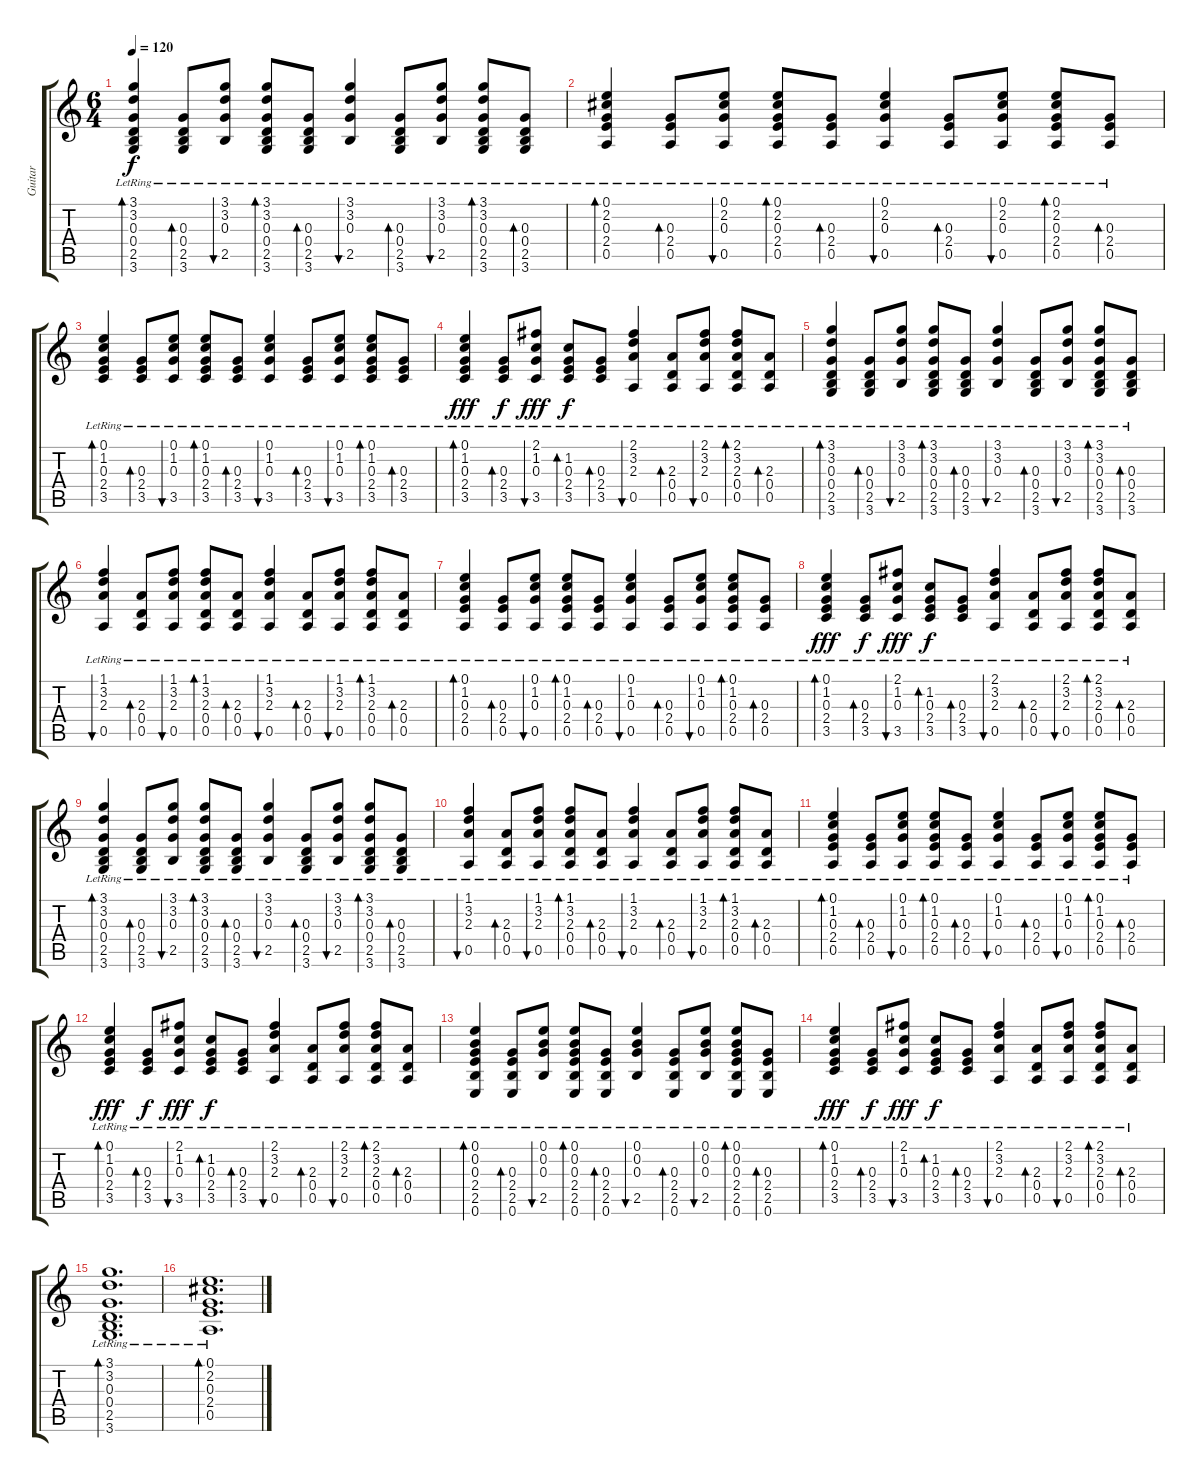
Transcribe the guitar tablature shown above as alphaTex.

\track ("Guitar" "Guitar") {instrument acousticguitarsteel}
\staff {score tabs}
\tuning (E4 B3 G3 D3 A2 E2) {hide}
\ts (6 4)
\tempo 120
\clef g2
\ks c
(3.1{lr} 3.2{lr} 0.3{lr} 0.4{lr} 2.5{lr} 3.6{lr}).4{bd 60 dy f} (0.3{lr} 0.4{lr} 2.5{lr} 3.6{lr}).8{bd 60} (3.1{lr} 3.2{lr} 0.3{lr} 2.5{lr}).8{bu 60} (3.1{lr} 3.2{lr} 0.3{lr} 0.4{lr} 2.5{lr} 3.6{lr}).8{bd 60} (0.3{lr} 0.4{lr} 2.5{lr} 3.6{lr}).8{bd 60} (3.1{lr} 3.2{lr} 0.3{lr} 2.5{lr}).4{bu 60} (0.3{lr} 0.4{lr} 2.5{lr} 3.6{lr}).8{bd 60} (3.1{lr} 3.2{lr} 0.3{lr} 2.5{lr}).8{bu 60} (3.1{lr} 3.2{lr} 0.3{lr} 0.4{lr} 2.5{lr} 3.6{lr}).8{bd 60} (0.3{lr} 0.4{lr} 2.5{lr} 3.6{lr}).8{bd 60} |
(0.1{lr} 2.2{lr} 0.3{lr} 2.4{lr} 0.5{lr}).4{bd 60} (0.3{lr} 2.4{lr} 0.5{lr}).8{bd 60} (0.1{lr} 2.2{lr} 0.3{lr} 0.5{lr}).8{bu 60} (0.1{lr} 2.2{lr} 0.3{lr} 2.4{lr} 0.5{lr}).8{bd 60} (0.3{lr} 2.4{lr} 0.5{lr}).8{bd 60} (0.1{lr} 2.2{lr} 0.3{lr} 0.5{lr}).4{bu 60} (0.3{lr} 2.4{lr} 0.5{lr}).8{bd 60} (0.1{lr} 2.2{lr} 0.3{lr} 0.5{lr}).8{bu 60} (0.1{lr} 2.2{lr} 0.3{lr} 2.4{lr} 0.5{lr}).8{bd 60} (0.3{lr} 2.4{lr} 0.5{lr}).8{bd 60} |
(0.1{lr} 1.2{lr} 0.3{lr} 2.4{lr} 3.5{lr}).4{bd 60} (0.3{lr} 2.4{lr} 3.5{lr}).8{bd 60} (0.1{lr} 1.2{lr} 0.3{lr} 3.5{lr}).8{bu 60} (0.1{lr} 1.2{lr} 0.3{lr} 2.4{lr} 3.5{lr}).8{bd 60} (0.3{lr} 2.4{lr} 3.5{lr}).8{bd 60} (0.1{lr} 1.2{lr} 0.3{lr} 3.5{lr}).4{bu 60} (0.3{lr} 2.4{lr} 3.5{lr}).8{bd 60} (0.1{lr} 1.2{lr} 0.3{lr} 3.5{lr}).8{bu 60} (0.1{lr} 1.2{lr} 0.3{lr} 2.4{lr} 3.5{lr}).8{bd 60} (0.3{lr} 2.4{lr} 3.5{lr}).8{bd 60} |
(0.1{lr} 1.2{lr} 0.3{lr} 2.4{lr} 3.5{lr}).4{bd 60 dy fff} (0.3{lr} 2.4{lr} 3.5{lr}).8{bd 60 dy f} (2.1{lr} 1.2{lr} 0.3{lr} 3.5{lr}).8{bu 60 dy fff} (1.2{lr} 0.3{lr} 2.4{lr} 3.5{lr}).8{bd 60 dy f} (0.3{lr} 2.4{lr} 3.5{lr}).8{bd 60} (2.1{lr} 3.2{lr} 2.3{lr} 0.5{lr}).4{bu 60} (2.3{lr} 0.4{lr} 0.5{lr}).8{bd 60} (2.1{lr} 3.2{lr} 2.3{lr} 0.5{lr}).8{bu 60} (2.1{lr} 3.2{lr} 2.3{lr} 0.4{lr} 0.5{lr}).8{bd 60} (2.3{lr} 0.4{lr} 0.5{lr}).8{bd 60} |
(3.1{lr} 3.2{lr} 0.3{lr} 0.4{lr} 2.5{lr} 3.6{lr}).4{bd 60} (0.3{lr} 0.4{lr} 2.5{lr} 3.6{lr}).8{bd 60} (3.1{lr} 3.2{lr} 0.3{lr} 2.5{lr}).8{bu 60} (3.1{lr} 3.2{lr} 0.3{lr} 0.4{lr} 2.5{lr} 3.6{lr}).8{bd 60} (0.3{lr} 0.4{lr} 2.5{lr} 3.6{lr}).8{bd 60} (3.1{lr} 3.2{lr} 0.3{lr} 2.5{lr}).4{bu 60} (0.3{lr} 0.4{lr} 2.5{lr} 3.6{lr}).8{bd 60} (3.1{lr} 3.2{lr} 0.3{lr} 2.5{lr}).8{bu 60} (3.1{lr} 3.2{lr} 0.3{lr} 0.4{lr} 2.5{lr} 3.6{lr}).8{bd 60} (0.3{lr} 0.4{lr} 2.5{lr} 3.6{lr}).8{bd 60} |
(1.1{lr} 3.2{lr} 2.3{lr} 0.5{lr}).4{bu 60} (2.3{lr} 0.4{lr} 0.5{lr}).8{bd 60} (1.1{lr} 3.2{lr} 2.3{lr} 0.5{lr}).8{bu 60} (1.1{lr} 3.2{lr} 2.3{lr} 0.4{lr} 0.5{lr}).8{bd 60} (2.3{lr} 0.4{lr} 0.5{lr}).8{bd 60} (1.1{lr} 3.2{lr} 2.3{lr} 0.5{lr}).4{bu 60} (2.3{lr} 0.4{lr} 0.5{lr}).8{bd 60} (1.1{lr} 3.2{lr} 2.3{lr} 0.5{lr}).8{bu 60} (1.1{lr} 3.2{lr} 2.3{lr} 0.4{lr} 0.5{lr}).8{bd 60} (2.3{lr} 0.4{lr} 0.5{lr}).8{bd 60} |
(0.1{lr} 1.2{lr} 0.3{lr} 2.4{lr} 0.5{lr}).4{bd 60} (0.3{lr} 2.4{lr} 0.5{lr}).8{bd 60} (0.1{lr} 1.2{lr} 0.3{lr} 0.5{lr}).8{bu 60} (0.1{lr} 1.2{lr} 0.3{lr} 2.4{lr} 0.5{lr}).8{bd 60} (0.3{lr} 2.4{lr} 0.5{lr}).8{bd 60} (0.1{lr} 1.2{lr} 0.3{lr} 0.5{lr}).4{bu 60} (0.3{lr} 2.4{lr} 0.5{lr}).8{bd 60} (0.1{lr} 1.2{lr} 0.3{lr} 0.5{lr}).8{bu 60} (0.1{lr} 1.2{lr} 0.3{lr} 2.4{lr} 0.5{lr}).8{bd 60} (0.3{lr} 2.4{lr} 0.5{lr}).8{bd 60} |
(0.1{lr} 1.2{lr} 0.3{lr} 2.4{lr} 3.5{lr}).4{bd 60 dy fff} (0.3{lr} 2.4{lr} 3.5{lr}).8{bd 60 dy f} (2.1{lr} 1.2{lr} 0.3{lr} 3.5{lr}).8{bu 60 dy fff} (1.2{lr} 0.3{lr} 2.4{lr} 3.5{lr}).8{bd 60 dy f} (0.3{lr} 2.4{lr} 3.5{lr}).8{bd 60} (2.1{lr} 3.2{lr} 2.3{lr} 0.5{lr}).4{bu 60} (2.3{lr} 0.4{lr} 0.5{lr}).8{bd 60} (2.1{lr} 3.2{lr} 2.3{lr} 0.5{lr}).8{bu 60} (2.1{lr} 3.2{lr} 2.3{lr} 0.4{lr} 0.5{lr}).8{bd 60} (2.3{lr} 0.4{lr} 0.5{lr}).8{bd 60} |
(3.1{lr} 3.2{lr} 0.3{lr} 0.4{lr} 2.5{lr} 3.6{lr}).4{bd 60} (0.3{lr} 0.4{lr} 2.5{lr} 3.6{lr}).8{bd 60} (3.1{lr} 3.2{lr} 0.3{lr} 2.5{lr}).8{bu 60} (3.1{lr} 3.2{lr} 0.3{lr} 0.4{lr} 2.5{lr} 3.6{lr}).8{bd 60} (0.3{lr} 0.4{lr} 2.5{lr} 3.6{lr}).8{bd 60} (3.1{lr} 3.2{lr} 0.3{lr} 2.5{lr}).4{bu 60} (0.3{lr} 0.4{lr} 2.5{lr} 3.6{lr}).8{bd 60} (3.1{lr} 3.2{lr} 0.3{lr} 2.5{lr}).8{bu 60} (3.1{lr} 3.2{lr} 0.3{lr} 0.4{lr} 2.5{lr} 3.6{lr}).8{bd 60} (0.3{lr} 0.4{lr} 2.5{lr} 3.6{lr}).8{bd 60} |
(1.1{lr} 3.2{lr} 2.3{lr} 0.5{lr}).4{bu 60} (2.3{lr} 0.4{lr} 0.5{lr}).8{bd 60} (1.1{lr} 3.2{lr} 2.3{lr} 0.5{lr}).8{bu 60} (1.1{lr} 3.2{lr} 2.3{lr} 0.4{lr} 0.5{lr}).8{bd 60} (2.3{lr} 0.4{lr} 0.5{lr}).8{bd 60} (1.1{lr} 3.2{lr} 2.3{lr} 0.5{lr}).4{bu 60} (2.3{lr} 0.4{lr} 0.5{lr}).8{bd 60} (1.1{lr} 3.2{lr} 2.3{lr} 0.5{lr}).8{bu 60} (1.1{lr} 3.2{lr} 2.3{lr} 0.4{lr} 0.5{lr}).8{bd 60} (2.3{lr} 0.4{lr} 0.5{lr}).8{bd 60} |
(0.1{lr} 1.2{lr} 0.3{lr} 2.4{lr} 0.5{lr}).4{bd 60} (0.3{lr} 2.4{lr} 0.5{lr}).8{bd 60} (0.1{lr} 1.2{lr} 0.3{lr} 0.5{lr}).8{bu 60} (0.1{lr} 1.2{lr} 0.3{lr} 2.4{lr} 0.5{lr}).8{bd 60} (0.3{lr} 2.4{lr} 0.5{lr}).8{bd 60} (0.1{lr} 1.2{lr} 0.3{lr} 0.5{lr}).4{bu 60} (0.3{lr} 2.4{lr} 0.5{lr}).8{bd 60} (0.1{lr} 1.2{lr} 0.3{lr} 0.5{lr}).8{bu 60} (0.1{lr} 1.2{lr} 0.3{lr} 2.4{lr} 0.5{lr}).8{bd 60} (0.3{lr} 2.4{lr} 0.5{lr}).8{bd 60} |
(0.1{lr} 1.2{lr} 0.3{lr} 2.4{lr} 3.5{lr}).4{bd 60 dy fff} (0.3{lr} 2.4{lr} 3.5{lr}).8{bd 60 dy f} (2.1{lr} 1.2{lr} 0.3{lr} 3.5{lr}).8{bu 60 dy fff} (1.2{lr} 0.3{lr} 2.4{lr} 3.5{lr}).8{bd 60 dy f} (0.3{lr} 2.4{lr} 3.5{lr}).8{bd 60} (2.1{lr} 3.2{lr} 2.3{lr} 0.5{lr}).4{bu 60} (2.3{lr} 0.4{lr} 0.5{lr}).8{bd 60} (2.1{lr} 3.2{lr} 2.3{lr} 0.5{lr}).8{bu 60} (2.1{lr} 3.2{lr} 2.3{lr} 0.4{lr} 0.5{lr}).8{bd 60} (2.3{lr} 0.4{lr} 0.5{lr}).8{bd 60} |
(0.1{lr} 0.2{lr} 0.3{lr} 2.4{lr} 2.5{lr} 0.6{lr}).4{bd 60} (0.3{lr} 2.4{lr} 2.5{lr} 0.6{lr}).8{bd 60} (0.1{lr} 0.2{lr} 0.3{lr} 2.5{lr}).8{bu 60} (0.1{lr} 0.2{lr} 0.3{lr} 2.4{lr} 2.5{lr} 0.6{lr}).8{bd 60} (0.3{lr} 2.4{lr} 2.5{lr} 0.6{lr}).8{bd 60} (0.1{lr} 0.2{lr} 0.3{lr} 2.5{lr}).4{bu 60} (0.3{lr} 2.4{lr} 2.5{lr} 0.6{lr}).8{bd 60} (0.1{lr} 0.2{lr} 0.3{lr} 2.5{lr}).8{bu 60} (0.1{lr} 0.2{lr} 0.3{lr} 2.4{lr} 2.5{lr} 0.6{lr}).8{bd 60} (0.3{lr} 2.4{lr} 2.5{lr} 0.6{lr}).8{bd 60} |
(0.1{lr} 1.2{lr} 0.3{lr} 2.4{lr} 3.5{lr}).4{bd 60 dy fff} (0.3{lr} 2.4{lr} 3.5{lr}).8{bd 60 dy f} (2.1{lr} 1.2{lr} 0.3{lr} 3.5{lr}).8{bu 60 dy fff} (1.2{lr} 0.3{lr} 2.4{lr} 3.5{lr}).8{bd 60 dy f} (0.3{lr} 2.4{lr} 3.5{lr}).8{bd 60} (2.1{lr} 3.2{lr} 2.3{lr} 0.5{lr}).4{bu 60} (2.3{lr} 0.4{lr} 0.5{lr}).8{bd 60} (2.1{lr} 3.2{lr} 2.3{lr} 0.5{lr}).8{bu 60} (2.1{lr} 3.2{lr} 2.3{lr} 0.4{lr} 0.5{lr}).8{bd 60} (2.3{lr} 0.4{lr} 0.5{lr}).8{bd 60} |
(3.1{lr} 3.2{lr} 0.3{lr} 0.4{lr} 2.5{lr} 3.6{lr}).1{d bd 60} |
(0.1{lr} 2.2{lr} 0.3{lr} 2.4{lr} 0.5{lr}).1{d bd 60}
